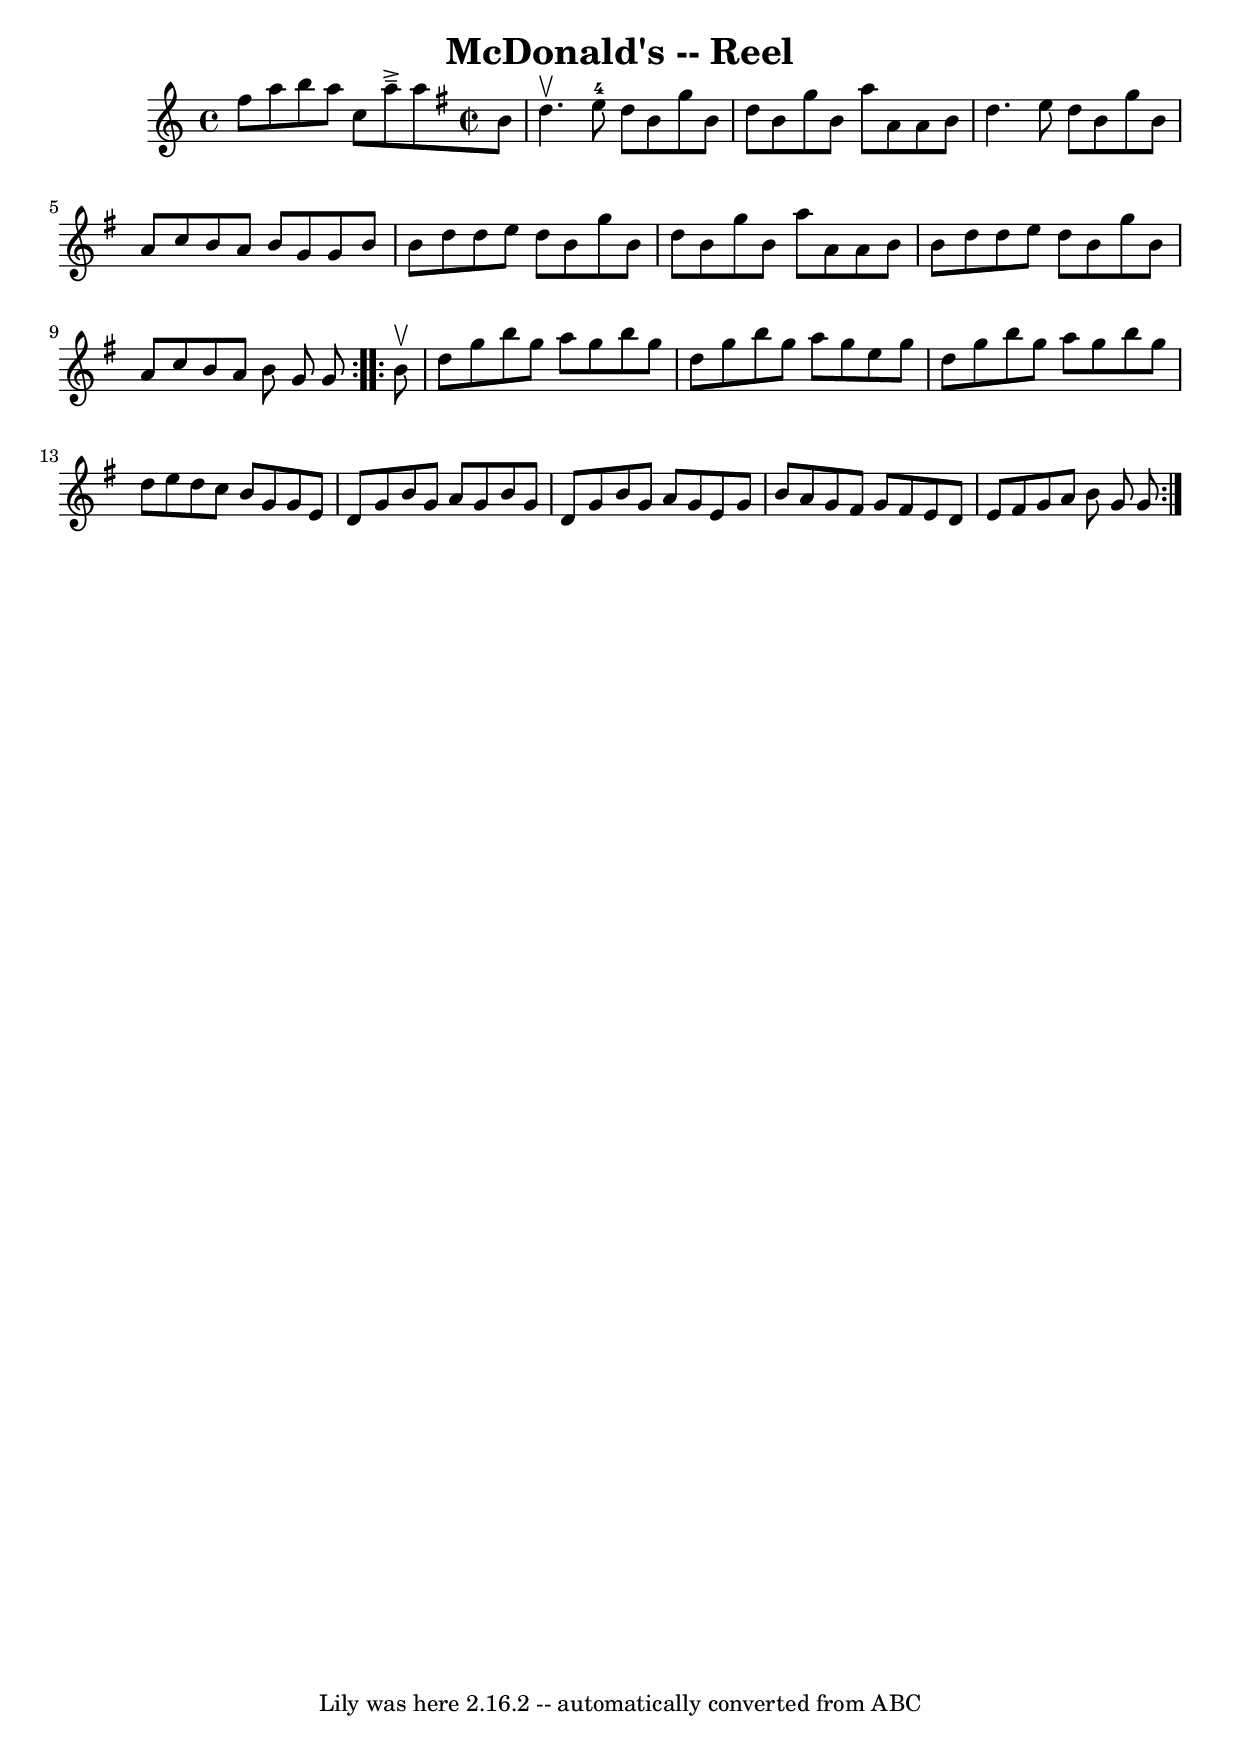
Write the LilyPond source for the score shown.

\version "2.16.2"
\include "Mammoth.ily"
\header {
  %% book = "Ryan's Mammoth Collection"
  crossRefNumber = "1"
  footnotes = "\\\\162\\\\(Often used for Virginia Reel)\\\\VIRGINIA REEL. First lady and foot gent, forward (meet each other) and =\\\\places.- First gent and foot lady same- First lady and foot gent, =\\\\with right hands. back to places.- First gent and foot lady =\\\\foot gent, forward, turn with left hands, back to places- First gent =\\\\same.- First lady and foot gent, forward, turn with both hands, back =\\\\First gent and foot lady same.-(First lady and foot gent, forward, =\\\\gent and foot lady same)-[SELDOM USED.] First couple give right =\\\\to opposite (so on to foot of set) up centre with partner to places.- =\\\\to right, gents to left, all up the centre. First couple down centre ="
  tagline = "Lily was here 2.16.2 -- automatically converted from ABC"
  title = "McDonald's -- Reel"

}
voicedefault =  {



  \repeat volta 2 {

    f''8 a''8 b''8 a''8 c''8 a''8^\accent^\tenuto 
    a''8    \override Staff.TimeSignature #'style = #'C
    \time 2/2 
    \key g \major     b'8   |
    d''4.^\upbow e''8-4 d''8      b'8 g''8 b'8     |
    d''8 b'8 g''8 b'8 a''8 a'8        a'8 b'8     |
    d''4. e''8 d''8 b'8 g''8 b'8     |
    a'8 c''8 b'8 a'8 b'8 g'8 g'8 b'8    |
         b'8 d''8 d''8 e''8 d''8 b'8 g''8 b'8     |
    d''8      b'8 g''8 b'8 a''8 a'8 a'8 b'8     |
    b'8 d''8         d''8 e''8 d''8 b'8 g''8 b'8     |
    a'8 c''8 b'8    
    a'8 b'8 g'8 g'8  
  } 
  \repeat volta 2 {     b'8^\upbow  |
    d''8      g''8 b''8 g''8 a''8 g''8 b''8 g''8     |
    d''8         g''8 b''8 g''8 a''8 g''8 e''8 g''8     |
    d''8 g''8      b''8 g''8 a''8 g''8 b''8 g''8     |
    d''8 e''8         d''8 c''8 b'8 g'8 g'8 e'8     |
    d'8 g'8 b'8         g'8 a'8 g'8 b'8 g'8     |
    d'8 g'8 b'8 g'8 a'8        g'8 e'8 g'8     |
    b'8 a'8 g'8 fis'8 g'8 fis'8         e'8 d'8     |
    e'8 fis'8 g'8 a'8 b'8 g'8 g'8  
  }   

}

\score{
  <<

    \context Staff="default"
    {
      \voicedefault 
      
    }

  >>
  \layout {
    
  }
  \midi {
  }

}
